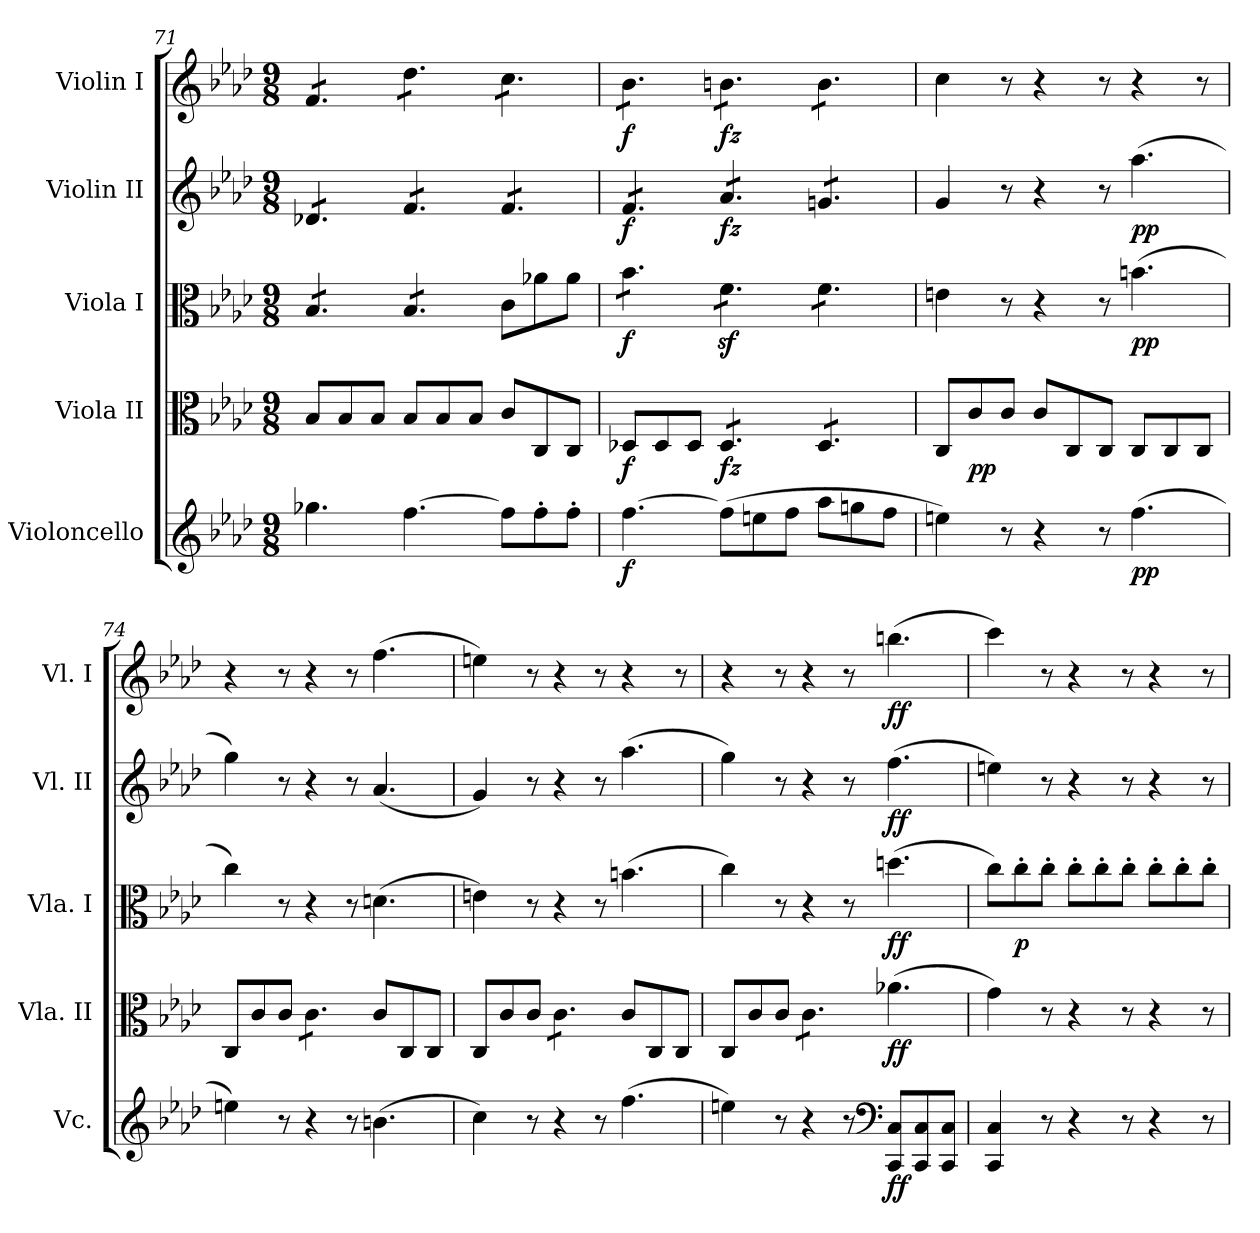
**kern	**dynam	**kern	**dynam	**kern	**dynam	**kern	**dynam	**kern	**dynam
*part5	*part5	*part4	*part4	*part3	*part3	*part2	*part2	*part1	*part1
*staff5	*staff5	*staff4	*staff4	*staff3	*staff3	*staff2	*staff2	*staff1	*staff1
*I"Violoncello	*	*I"Viola II	*	*I"Viola I	*	*I"Violin II	*	*I"Violin I	*
*I'Vc.	*	*I'Vla. II	*	*I'Vla. I	*	*I'Vl. II	*	*I'Vl. I	*
!!LO:PB:g=z
*clefG2	*	*clefC3	*	*clefC3	*	*clefG2	*	*clefG2	*
*k[b-e-a-d-]	*	*k[b-e-a-d-]	*	*k[b-e-a-d-]	*	*k[b-e-a-d-]	*	*k[b-e-a-d-]	*
*A-:	*	*A-:	*	*A-:	*	*A-:	*	*A-:	*
*M9/8	*	*M9/8	*	*M9/8	*	*M9/8	*	*M9/8	*
=71	=71	=71	=71	=71	=71	=71	=71	=71	=71
*	*	*	*	*tremolo	*	*	*	*	*
*	*	*	*	*	*	*tremolo	*	*	*
*	*	*	*	*	*	*	*	*tremolo	*
4.gg-Xi\	.	8B-i/L	.	8B-i/L	.	8d-Xi/L	.	8fi/L	.
.	.	8B-i/	.	8B-i/	.	8d-Xi/	.	8fi/	.
.	.	8B-i/J	.	8B-i/J	.	8d-Xi/J	.	8fi/J	.
[4.ffi\	.	8B-i/L	.	8B-i/L	.	8fi/L	.	8dd-i\L	.
.	.	8B-i/	.	8B-i/	.	8fi/	.	8dd-i\	.
.	.	8B-i/J	.	8B-i/J	.	8fi/J	.	8dd-i\J	.
*	*	*	*	*Xtremolo	*	*	*	*	*
8ffi\L]	.	8ci/L	.	8ci\L	.	8fi/L	.	8cci\L	.
8ff'i\	.	8Ci/	.	8a-Xi\	.	8fi/	.	8cci\	.
8ff'i\J	.	8Ci/J	.	8a-i\J	.	8fi/J	.	8cci\J	.
=72	=72	=72	=72	=72	=72	=72	=72	=72	=72
*	*	*	*	*tremolo	*	*	*	*	*
[4.ffi\	f	8D-Xi/L	f	8b-i\L	f	8fi/L	f	8b-i\L	f
.	.	8D-i/	.	8b-i\	.	8fi/	.	8b-i\	.
.	.	8D-i/J	.	8b-i\J	.	8fi/J	.	8b-i\J	.
*	*	*tremolo	*	*	*	*	*	*	*
(8ffi\L]	.	8D-i/L	fz	8fzi\L	.	8a-i/L	fz	8bni\L	fz
8eeni\	.	8D-i/	.	8fzi\	.	8a-i/	.	8bni\	.
8ffi\J	.	8D-i/J	.	8fzi\J	.	8a-i/J	.	8bni\J	.
8aa-i\L	.	8D-i/L	.	8fi\L	.	8gni/L	.	8bi\L	.
8ggni\	.	8D-i/	.	8fi\	.	8gni/	.	8bi\	.
8ffi\J	.	8D-i/J	.	8fi\J	.	8gni/J	.	8bi\J	.
*	*	*	*	*	*	*	*	*Xtremolo	*
*	*	*	*	*	*	*Xtremolo	*	*	*
*	*	*	*	*Xtremolo	*	*	*	*	*
*	*	*Xtremolo	*	*	*	*	*	*	*
=73	=73	=73	=73	=73	=73	=73	=73	=73	=73
4eeni\)	.	8Ci/L	.	4eni\	.	4gi/	.	4cci\	.
.	.	8ci/	pp	.	.	.	.	.	.
8r	.	8ci/J	.	8r	.	8r	.	8r	.
4r	.	8ci/L	.	4r	.	4r	.	4r	.
.	.	8Ci/	.	.	.	.	.	.	.
8r	.	8Ci/J	.	8r	.	8r	.	8r	.
(4.ffi\	pp	8Ci/L	.	(4.bni\	pp	(4.aa-i\	pp	4r	.
.	.	8Ci/	.	.	.	.	.	.	.
.	.	8Ci/J	.	.	.	.	.	8r	.
!!LO:LB:g=z
=74	=74	=74	=74	=74	=74	=74	=74	=74	=74
4eeni\)	.	8Ci/L	.	4cci\)	.	4ggi\)	.	4r	.
.	.	8ci/	.	.	.	.	.	.	.
8r	.	8ci/J	.	8r	.	8r	.	8r	.
*	*	*tremolo	*	*	*	*	*	*	*
4r	.	8ci\L	.	4r	.	4r	.	4r	.
.	.	8ci\	.	.	.	.	.	.	.
8r	.	8ci\J	.	8r	.	8r	.	8r	.
*	*	*Xtremolo	*	*	*	*	*	*	*
(4.bni\	.	8ci/L	.	(4.dni\	.	(4.a-i/	.	(4.ffi\	.
.	.	8Ci/	.	.	.	.	.	.	.
.	.	8Ci/J	.	.	.	.	.	.	.
=75	=75	=75	=75	=75	=75	=75	=75	=75	=75
4cci\)	.	8Ci/L	.	4eni\)	.	4gi/)	.	4eeni\)	.
.	.	8ci/	.	.	.	.	.	.	.
8r	.	8ci/J	.	8r	.	8r	.	8r	.
*	*	*tremolo	*	*	*	*	*	*	*
4r	.	8ci\L	.	4r	.	4r	.	4r	.
.	.	8ci\	.	.	.	.	.	.	.
8r	.	8ci\J	.	8r	.	8r	.	8r	.
*	*	*Xtremolo	*	*	*	*	*	*	*
(4.ffi\	.	8ci/L	.	(4.bni\	.	(4.aa-i\	.	4r	.
.	.	8Ci/	.	.	.	.	.	.	.
.	.	8Ci/J	.	.	.	.	.	8r	.
=76	=76	=76	=76	=76	=76	=76	=76	=76	=76
4eeni\)	.	8Ci/L	.	4cci\)	.	4ggi\)	.	4r	.
.	.	8ci/	.	.	.	.	.	.	.
8r	.	8ci/J	.	8r	.	8r	.	8r	.
*	*	*tremolo	*	*	*	*	*	*	*
4r	.	8ci\L	.	4r	.	4r	.	4r	.
.	.	8ci\	.	.	.	.	.	.	.
8r	.	8ci\J	.	8r	.	8r	.	8r	.
*	*	*Xtremolo	*	*	*	*	*	*	*
*clefF4	*	*	*	*	*	*	*	*	*
8CCi/ 8Ci/L	ff	(4.a-Xi\	ff	(4.ddni\	ff	(4.ffi\	ff	(4.bbni\	ff
8CCi/ 8Ci/	.	.	.	.	.	.	.	.	.
8CCi/ 8Ci/J	.	.	.	.	.	.	.	.	.
=77	=77	=77	=77	=77	=77	=77	=77	=77	=77
4CCi/ 4Ci/	.	4gi\)	.	8cci\L)	.	4eeni\)	.	4ccci\)	.
.	.	.	.	8cc'i\	p	.	.	.	.
8r	.	8r	.	8cc'i\J	.	8r	.	8r	.
4r	.	4r	.	8cc'i\L	.	4r	.	4r	.
.	.	.	.	8cc'i\	.	.	.	.	.
8r	.	8r	.	8cc'i\J	.	8r	.	8r	.
4r	.	4r	.	8cc'i\L	.	4r	.	4r	.
.	.	.	.	8cc'i\	.	.	.	.	.
8r	.	8r	.	8cc'i\J	.	8r	.	8r	.
=	=	=	=	=	=	=	=	=	=
*-	*-	*-	*-	*-	*-	*-	*-	*-	*-
